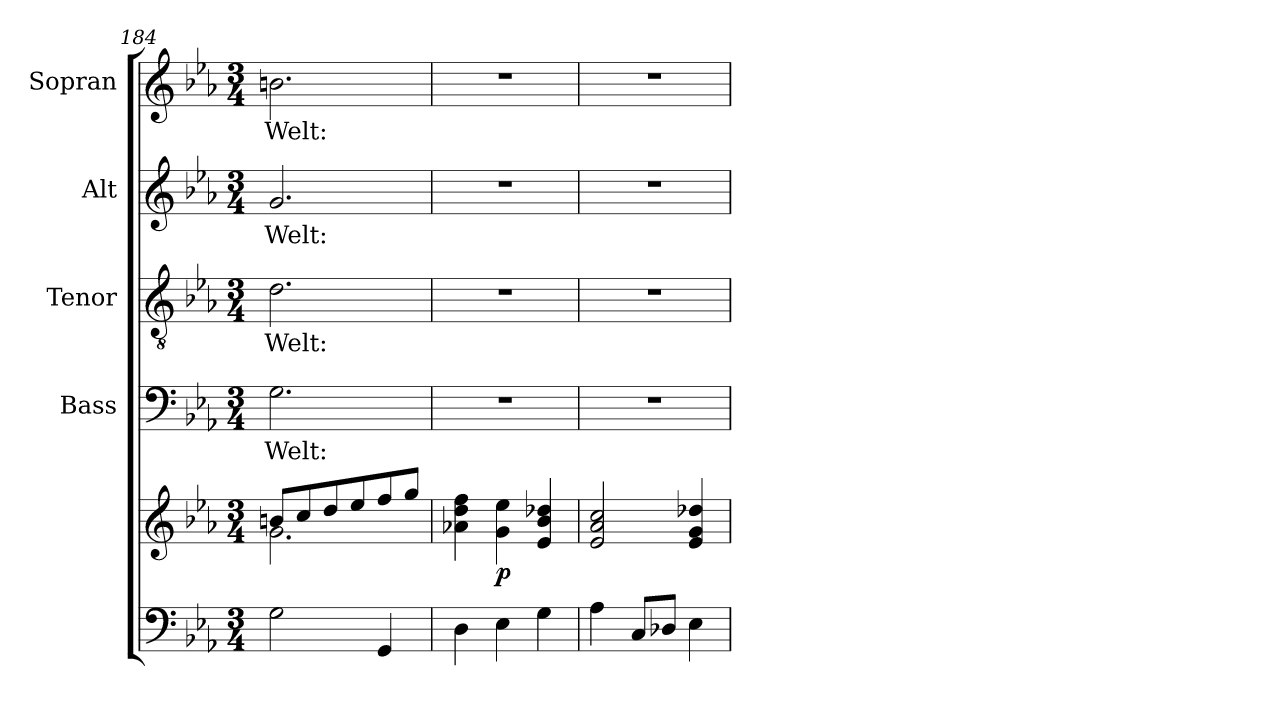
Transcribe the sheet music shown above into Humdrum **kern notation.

**kern	**kern	**dynam	**kern	**text	**kern	**text	**kern	**text	**kern	**text
*part5	*part5	*part5	*part4	*part4	*part3	*part3	*part2	*part2	*part1	*part1
*staff6	*staff5	*staff5/6	*staff4	*staff4	*staff3	*staff3	*staff2	*staff2	*staff1	*staff1
*	*	*	*I"Bass	*	*I"Tenor	*	*I"Alt	*	*I"Sopran	*
*	*	*	*I'B.	*	*I'T.	*	*I'A.	*	*I'S.	*
*clefF4	*clefG2	*	*clefF4	*	*clefGv2	*	*clefG2	*	*clefG2	*
*k[b-e-a-]	*k[b-e-a-]	*	*k[b-e-a-]	*	*k[b-e-a-]	*	*k[b-e-a-]	*	*k[b-e-a-]	*
*E-:	*E-:	*	*E-:	*	*E-:	*	*E-:	*	*E-:	*
*M3/4	*M3/4	*	*M3/4	*	*M3/4	*	*M3/4	*	*M3/4	*
=184	=184	=184	=184	=184	=184	=184	=184	=184	=184	=184
*	*^	*	*	*	*	*	*	*	*	*
!	!	!	!	!	!LO:LY:b	!	!LO:LY:b	!	!LO:LY:b	!	!LO:LY:b
2G\	8bn/L	2.g\	.	2.G\	Welt:	2.d\	Welt:	2.g/	Welt:	2.bn\	Welt:
.	8cc/	.	.	.	.	.	.	.	.	.	.
.	8dd/	.	.	.	.	.	.	.	.	.	.
.	8ee-/	.	.	.	.	.	.	.	.	.	.
4GG/	8ff/	.	.	.	.	.	.	.	.	.	.
.	8gg/J	.	.	.	.	.	.	.	.	.	.
*	*v	*v	*	*	*	*	*	*	*	*	*
=185	=185	=185	=185	=185	=185	=185	=185	=185	=185	=185
4D\	4a-X\ 4dd\ 4ff\	.	2.r	.	2.r	.	2.r	.	2.r	.
!	!	!LO:DY:b	!	!	!	!	!	!	!	!
4E-\	4g\ 4ee-\	p	.	.	.	.	.	.	.	.
4G\	4e-/ 4b-/ 4dd-X/	.	.	.	.	.	.	.	.	.
!!LO:LB:g=z
=186	=186	=186	=186	=186	=186	=186	=186	=186	=186	=186
4A-\	2e-/ 2a-/ 2cc/	.	2.r	.	2.r	.	2.r	.	2.r	.
8C/L	.	.	.	.	.	.	.	.	.	.
8D-X/J	.	.	.	.	.	.	.	.	.	.
4E-\	4e-/ 4g/ 4dd-X/	.	.	.	.	.	.	.	.	.
=	=	=	=	=	=	=	=	=	=	=
*-	*-	*-	*-	*-	*-	*-	*-	*-	*-	*-
